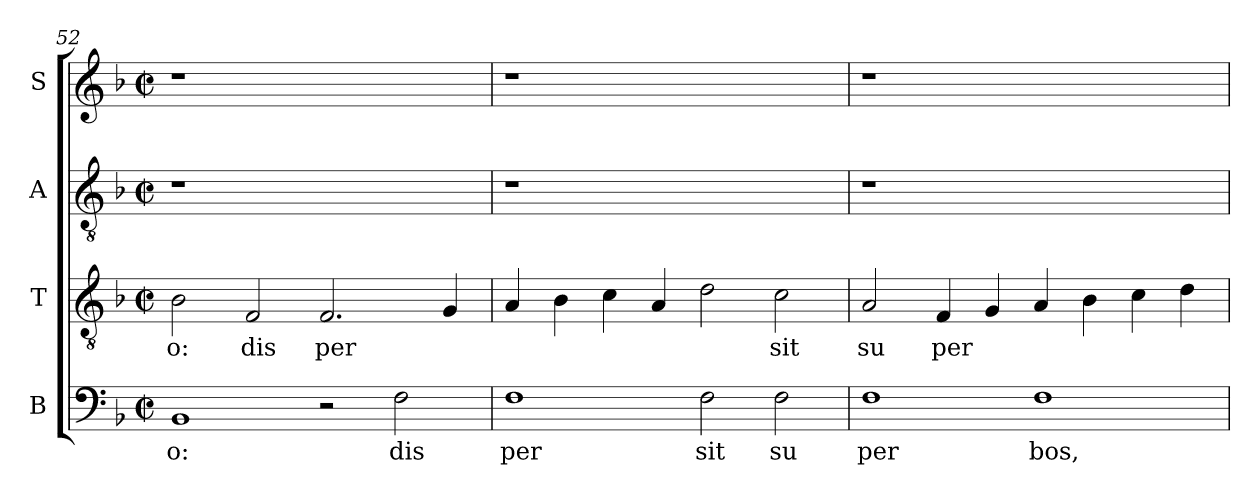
**kern	**text	**kern	**text	**kern	**kern
*part4	*part4	*part3	*part3	*part2	*part1
*staff4	*staff4	*staff3	*staff3	*staff2	*staff1
*I"B	*	*I"T	*	*I"A	*I"S
*I'B	*	*I'T	*	*I'A	*I'S
*clefF4	*	*clefGv2	*	*clefGv2	*clefG2
*k[b-]	*	*k[b-]	*	*k[b-]	*k[b-]
*F:	*	*F:	*	*F:	*F:
*M2/2	*	*M2/2	*	*M2/2	*M2/2
*met(c|)	*	*met(c|)	*	*met(c|)	*met(c|)
=52	=52	=52	=52	=52	=52
!	!LO:LY:b:cj	!	!LO:LY:b:cj	!	!
1BB-	o:	2B-\	o:	1r	1r
!	!	!	!LO:LY:b:cj	!	!
.	.	2F/	dis	.	.
!	!	!	!LO:LY:b:cj	!	!
2r	.	2.F/	per	1ryy	1ryy
!	!LO:LY:b:cj	!	!	!	!
2F\	dis	.	.	.	.
!	!	!	!LO:LY:b:cj	!	!
.	.	4G/	.	.	.
=53	=53	=53	=53	=53	=53
!	!LO:LY:b:cj	!	!LO:LY:b:cj	!	!
1F	per	4A/	.	1r	1r
!	!	!	!LO:LY:b:cj	!	!
.	.	4B-\	.	.	.
!	!	!	!LO:LY:b:cj	!	!
.	.	4c\	.	.	.
!	!	!	!LO:LY:b:cj	!	!
.	.	4A/	.	.	.
!	!LO:LY:b:cj	!	!LO:LY:b:cj	!	!
2F\	sit	2d\	.	1ryy	1ryy
!	!LO:LY:b:cj	!	!LO:LY:b:cj	!	!
2F\	su	2c\	sit	.	.
=54	=54	=54	=54	=54	=54
!	!LO:LY:b:cj	!	!LO:LY:b:cj	!	!
1F	per	2A/	su	1r	1r
!	!	!	!LO:LY:b:cj	!	!
.	.	4F/	per	.	.
!	!	!	!LO:LY:b:cj	!	!
.	.	4G/	.	.	.
!	!LO:LY:b:cj	!	!LO:LY:b:cj	!	!
1F	bos,	4A/	.	1ryy	1ryy
!	!	!	!LO:LY:b:cj	!	!
.	.	4B-\	.	.	.
!	!	!	!LO:LY:b:cj	!	!
.	.	4c\	.	.	.
!	!	!	!LO:LY:b:cj	!	!
.	.	4d\	.	.	.
=	=	=	=	=	=
*-	*-	*-	*-	*-	*-
